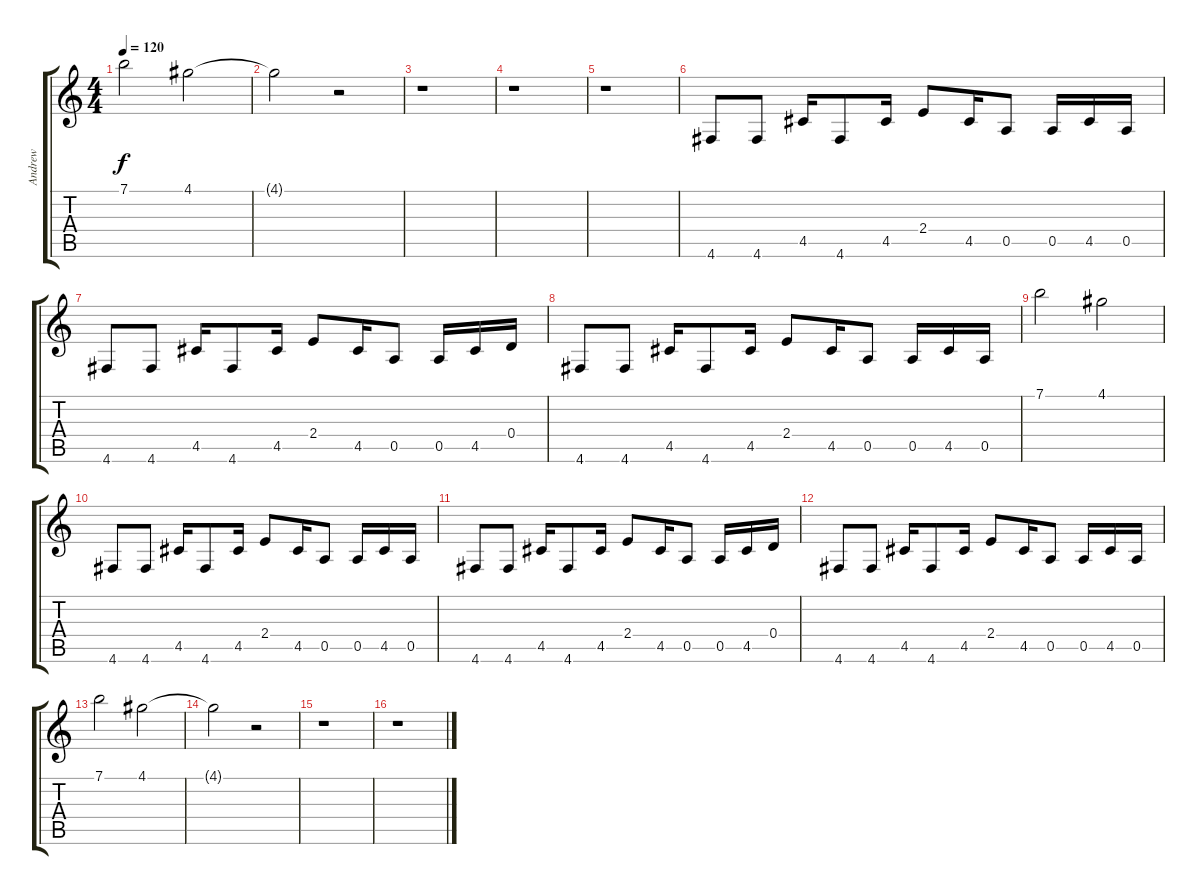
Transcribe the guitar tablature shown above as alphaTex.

\track ("Andrew" "Andrew") {instrument overdrivenguitar}
\staff {score tabs}
\tuning (E4 B3 G3 D3 A2 D2) {hide}
\ts (4 4)
\tempo 120
\clef g2
\ks c
7.1.2{dy f} 4.1.2 |
4.1{t}.2 r.2 |
r.1 |
r.1 |
r.1 |
4.6.8 4.6.8 4.5.16 4.6.8 4.5.16 2.4.8 4.5.16 0.5.8 0.5.16 4.5.16 0.5.16 |
4.6.8 4.6.8 4.5.16 4.6.8 4.5.16 2.4.8 4.5.16 0.5.8 0.5.16 4.5.16 0.4.16 |
4.6.8 4.6.8 4.5.16 4.6.8 4.5.16 2.4.8 4.5.16 0.5.8 0.5.16 4.5.16 0.5.16 |
7.1.2 4.1.2 |
4.6.8 4.6.8 4.5.16 4.6.8 4.5.16 2.4.8 4.5.16 0.5.8 0.5.16 4.5.16 0.5.16 |
4.6.8 4.6.8 4.5.16 4.6.8 4.5.16 2.4.8 4.5.16 0.5.8 0.5.16 4.5.16 0.4.16 |
4.6.8 4.6.8 4.5.16 4.6.8 4.5.16 2.4.8 4.5.16 0.5.8 0.5.16 4.5.16 0.5.16 |
7.1.2 4.1.2 |
4.1{t}.2 r.2 |
r.1 |
r.1
